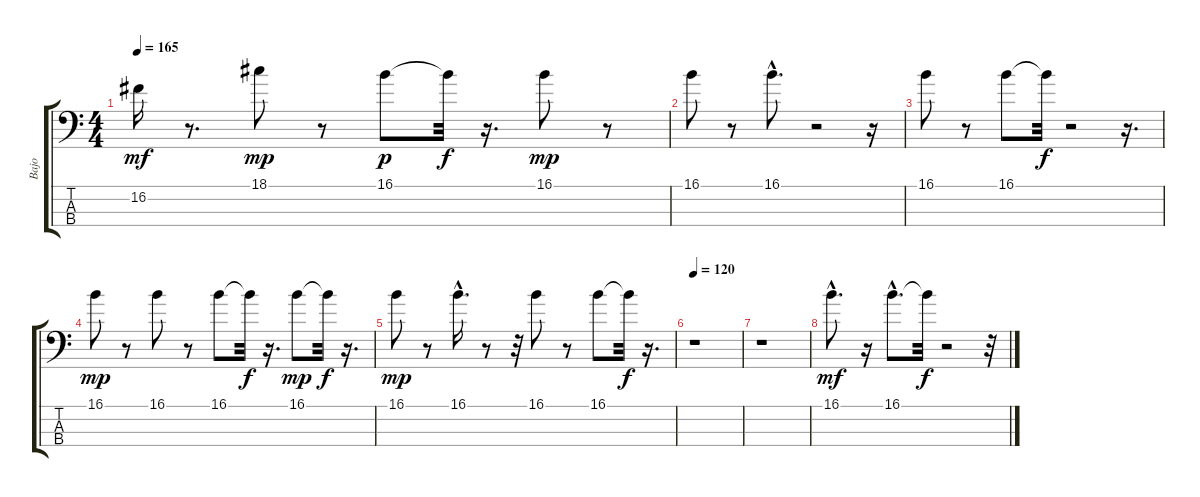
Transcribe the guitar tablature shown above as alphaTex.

\track ("Bajo" "Bajo") {instrument electricbassfinger}
\staff {score tabs}
\tuning (G2 D2 A1 E1) {hide}
\ts (4 4)
\tempo 165
\clef f4
\ks c
16.2.16{dy mf} r.8{d} 18.1.8{dy mp} r.8 16.1.8{dy p} 16.1{t}.32{dy f} r.16{d} 16.1.8{dy mp} r.8 |
16.1.8 r.8 16.1{hac}.8{d} r.2 r.16 |
16.1.8 r.8 16.1.8 16.1{t}.32{dy f} r.2 r.16{d} |
16.1.8{dy mp} r.8 16.1.8 r.8 16.1.8 16.1{t}.32{dy f} r.16{d} 16.1.8{dy mp} 16.1{t}.32{dy f} r.16{d} |
16.1.8{dy mp} r.8 16.1{hac}.16{d} r.8 r.32 16.1.8 r.8 16.1.8 16.1{t}.32{dy f} r.16{d} |
\tempo 120
r.1 |
r.1 |
16.1{hac}.8{d dy mf} r.16 16.1{hac}.8{d} 16.1{t}.32{dy f} r.2 r.32
